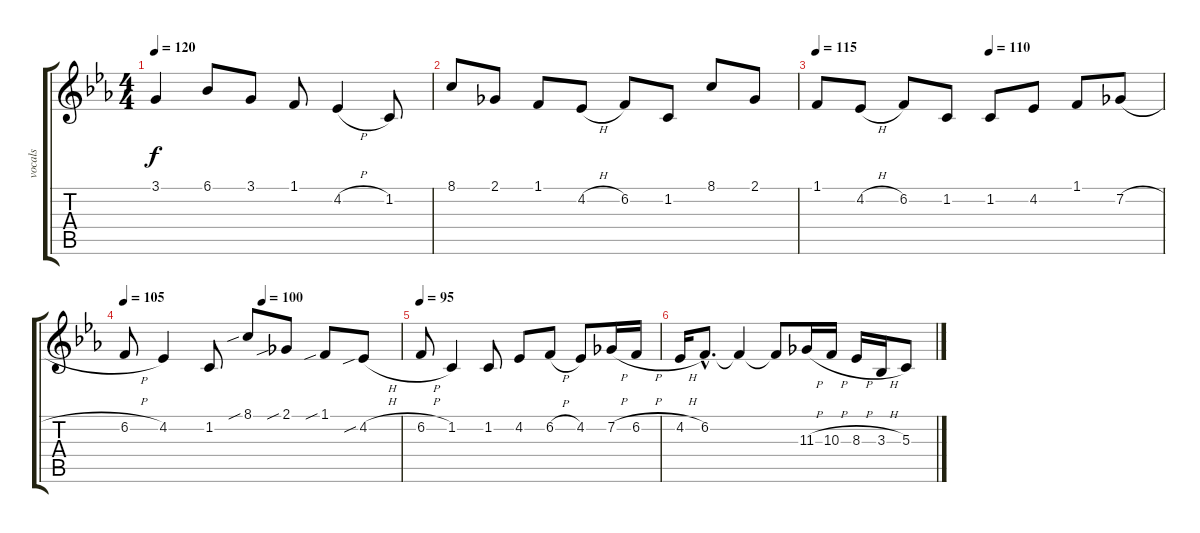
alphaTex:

\track ("vocals" "vocals") {instrument mutedtrumpet}
\staff {score tabs}
\tuning (E4 B3 G3 D3 A2 E2) {hide}
\ts (4 4)
\tempo 120
\clef g2
\ks eb
3.1.4{dy f} 6.1.8 3.1.8 1.1.8 4.2{h}.4 1.2.8 |
8.1.8 2.1.8 1.1.8 4.2{h}.8 6.2.8 1.2.8 8.1.8 2.1.8 |
\tempo 115
\tempo (110 0.5)
1.1.8 4.2{h}.8 6.2.8 1.2.8 1.2.8 4.2.8 1.1.8 7.2{h}.8 |
\tempo 105
\tempo (100 0.5)
6.2{h}.8 4.2.4 1.2.8 8.1{sib}.8 2.1{sib}.8 1.1{sib}.8 4.2{sib h}.8 |
\tempo 95
6.2{h}.8 1.2.4 1.2.8 4.2.8 6.2{h}.8 4.2.8 7.2{h}.16 6.2{h}.16 |
4.2{h}.16 6.2{hac}.8{d} 6.2{t}.4 6.2{t}.8 11.3{h}.16 10.3{h}.16 8.3{h}.16 3.3{h}.16 5.3.8
